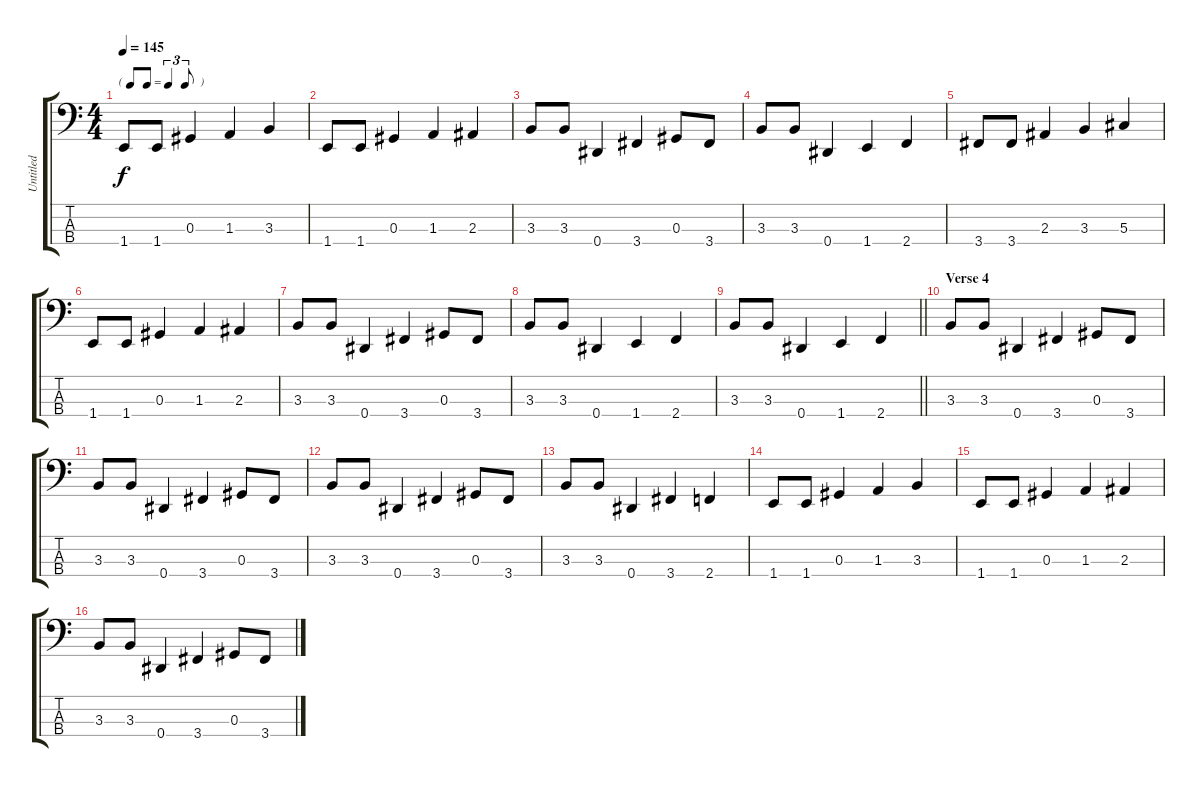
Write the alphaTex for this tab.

\track ("Untitled" "Untitled") {instrument electricbassfinger}
\staff {score tabs}
\tuning (Gb2 Db2 Ab1 Eb1) {hide}
\ts (4 4)
\tf triplet8th
\tempo 145
\clef f4
\ks c
1.4.8{dy f} 1.4.8 0.3.4 1.3.4 3.3.4 |
1.4.8 1.4.8 0.3.4 1.3.4 2.3.4 |
3.3.8 3.3.8 0.4.4 3.4.4 0.3.8 3.4.8 |
3.3.8 3.3.8 0.4.4 1.4.4 2.4.4 |
3.4.8 3.4.8 2.3.4 3.3.4 5.3.4 |
1.4.8 1.4.8 0.3.4 1.3.4 2.3.4 |
3.3.8 3.3.8 0.4.4 3.4.4 0.3.8 3.4.8 |
3.3.8 3.3.8 0.4.4 1.4.4 2.4.4 |
\barLineRight lightlight
3.3.8 3.3.8 0.4.4 1.4.4 2.4.4 |
\section ("" "Verse 4")
3.3.8 3.3.8 0.4.4 3.4.4 0.3.8 3.4.8 |
3.3.8 3.3.8 0.4.4 3.4.4 0.3.8 3.4.8 |
3.3.8 3.3.8 0.4.4 3.4.4 0.3.8 3.4.8 |
3.3.8 3.3.8 0.4.4 3.4.4 2.4.4 |
1.4.8 1.4.8 0.3.4 1.3.4 3.3.4 |
1.4.8 1.4.8 0.3.4 1.3.4 2.3.4 |
3.3.8 3.3.8 0.4.4 3.4.4 0.3.8 3.4.8
